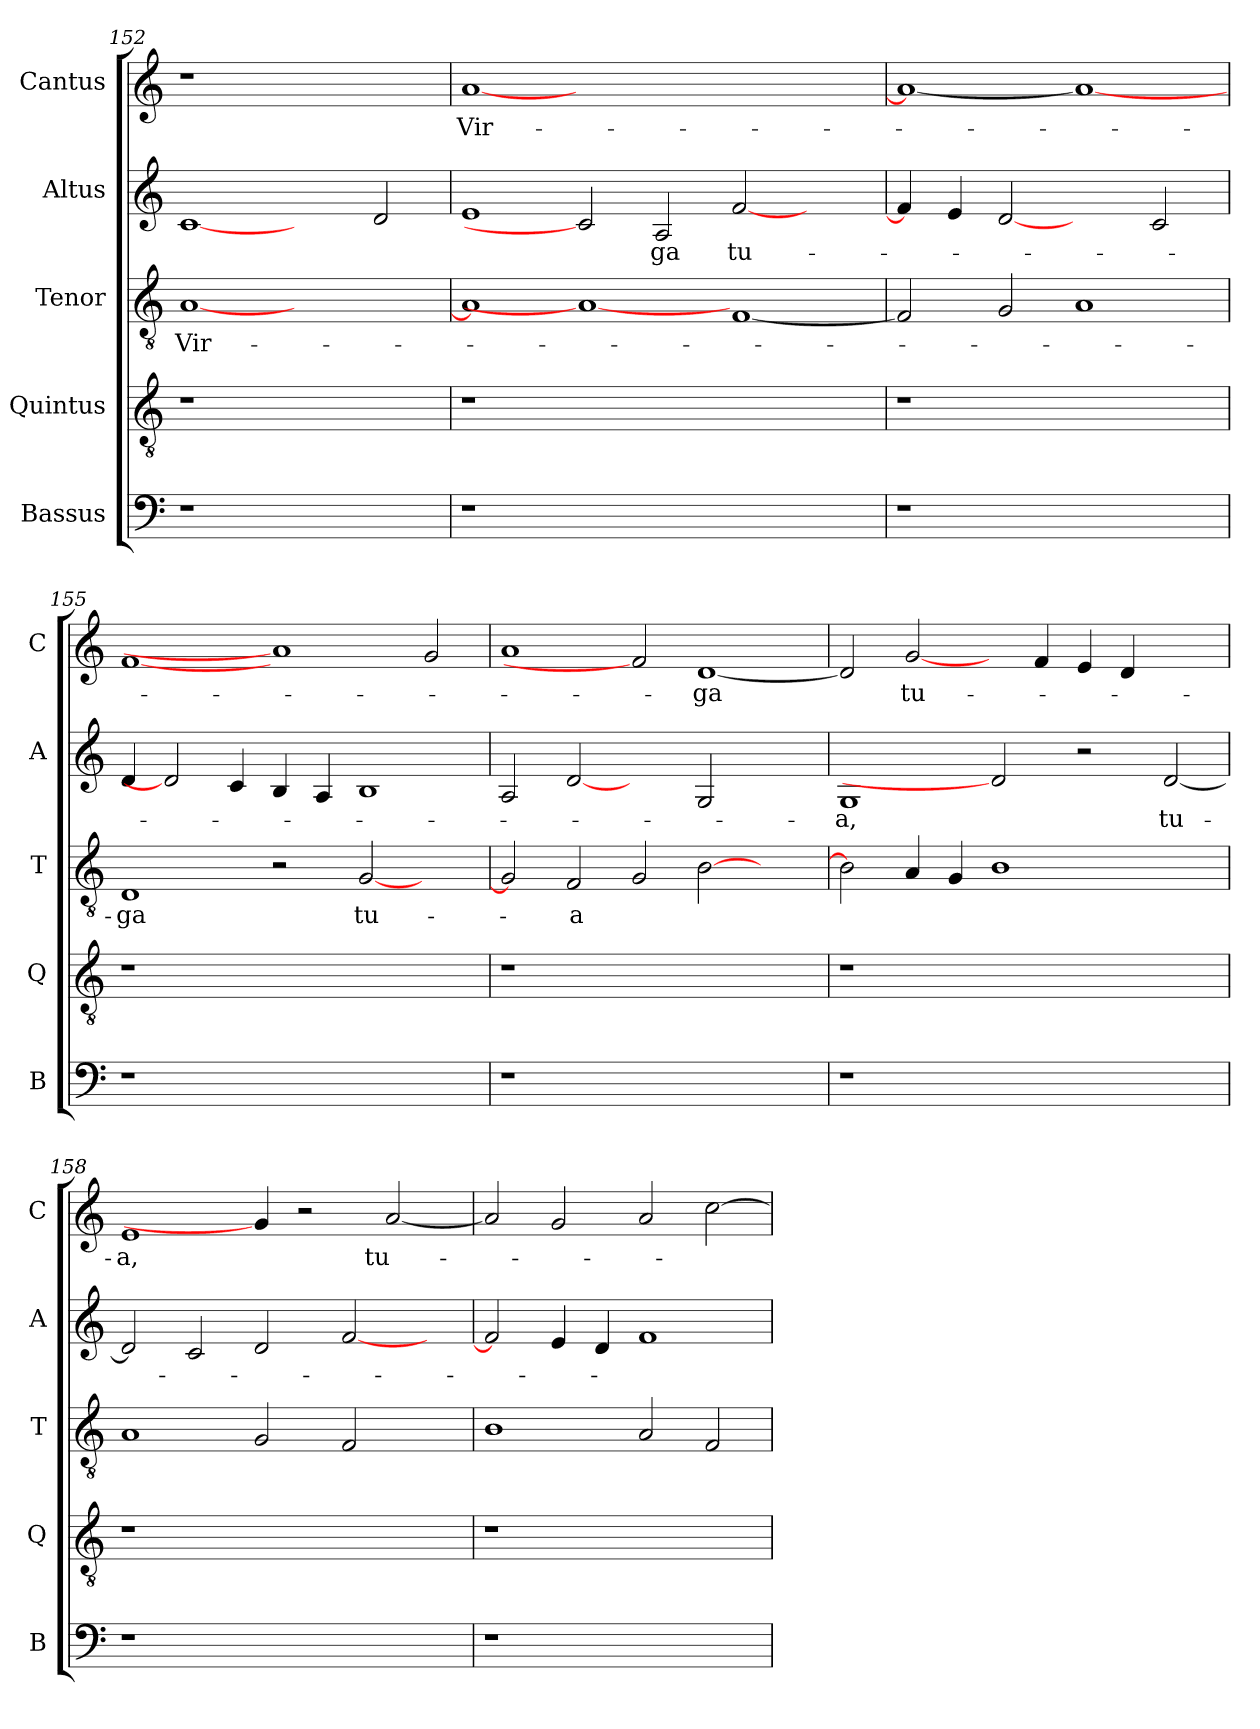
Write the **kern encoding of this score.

**kern	**kern	**kern	**text	**kern	**text	**kern	**text
*part5	*part4	*part3	*part3	*part2	*part2	*part1	*part1
*staff5	*staff4	*staff3	*staff3	*staff2	*staff2	*staff1	*staff1
*I"Bassus	*I"Quintus	*I"Tenor	*	*I"Altus	*	*I"Cantus	*
*I'B	*I'Q	*I'T	*	*I'A	*	*I'C	*
*clefF4	*clefGv2	*clefGv2	*	*clefG2	*	*clefG2	*
*k[]	*k[]	*k[]	*	*k[]	*	*k[]	*
*C:	*C:	*C:	*	*C:	*	*C:	*
=152	=152	=152	=152	=152	=152	=152	=152
!	!	!	!LO:LY:b	!	!	!	!
1r	1r	[1A	Vir-	[1c	.	1r	.
1ryy	1ryy	1ryy	.	2ryy	.	1ryy	.
.	.	.	.	2d/	.	.	.
=153	=153	=153	=153	=153	=153	=153	=153
!	!	!	!	!	!	!	!LO:LY:b
1r	1r	1A]	.	1e	.	[1a	Vir-
0ryy	0ryy	1A_	.	2c]	.	0ryy	.
!	!	!	!	!	!LO:LY:b	!	!
.	.	.	.	2A/	-ga	.	.
!	!	!	!	!	!LO:LY:b	!	!
.	.	[1F	.	[2f/	tu-	.	.
.	.	.	.	2ryy	.	.	.
=154	=154	=154	=154	=154	=154	=154	=154
1r	1r	2F/]	.	4f/]	.	1a_	.
.	.	.	.	4e/	.	.	.
.	.	2G/	.	[2d	.	.	.
1ryy	1ryy	1A	.	2ryy	.	1a_	.
.	.	.	.	2c/	.	.	.
=155	=155	=155	=155	=155	=155	=155	=155
!	!	!	!LO:LY:b	!	!	!	!
1r	1r	1D	-ga	4d/	.	[1f	.
.	.	.	.	2d]	.	.	.
.	.	.	.	4c/	.	.	.
1.ryy	1.ryy	2r	.	4B/	.	1a]	.
.	.	.	.	4A/	.	.	.
!	!	!	!LO:LY:b	!	!	!	!
.	.	[2G/	tu-	1B	.	.	.
.	.	2ryy	.	.	.	2g/	.
=156	=156	=156	=156	=156	=156	=156	=156
1r	1r	2G/]	.	2A/	.	1a	.
!	!	!	!LO:LY:b	!	!	!	!
.	.	2F/	-a	[2d	.	.	.
1.ryy	1.ryy	2G/	.	2ryy	.	2f]	.
!	!	!	!	!	!	!	!LO:LY:b
.	.	[2B\	.	2G/	.	[1d	-ga
.	.	2ryy	.	2ryy	.	.	.
!!LO:LB:g=z
=157	=157	=157	=157	=157	=157	=157	=157
!	!	!	!	!	!LO:LY:b	!	!
1r	1r	2B\]	.	1G	-a,	2d/]	.
!	!	!	!	!	!	!	!LO:LY:b
.	.	4A/	.	.	.	[2g/	tu-
.	.	4G/	.	.	.	.	.
1.ryy	1.ryy	1B	.	2d]	.	4ryy	.
.	.	.	.	.	.	4f/	.
.	.	.	.	2r	.	4e/	.
.	.	.	.	.	.	4d/	.
!	!	!	!	!	!LO:LY:b	!	!
.	.	2ryy	.	[2d/	tu-	2ryy	.
=158	=158	=158	=158	=158	=158	=158	=158
!	!	!	!	!	!	!	!LO:LY:b
1r	1r	1A	.	2d/]	.	1e	-a,
.	.	.	.	2c/	.	.	.
1ryy	1ryy	2G/	.	2d/	.	4g/]	.
.	.	.	.	.	.	2r	.
.	.	2F/	.	[2f/	.	.	.
!	!	!	!	!	!	!	!LO:LY:b
.	.	.	.	.	.	[2a/	tu-
4ryy	4ryy	4ryy	.	4ryy	.	.	.
=159	=159	=159	=159	=159	=159	=159	=159
1r	1r	1B	.	2f/]	.	2a/]	.
.	.	.	.	4e/	.	2g/	.
.	.	.	.	4d/	.	.	.
1ryy	1ryy	2A/	.	1f	.	2a/	.
.	.	2F/	.	.	.	[2cc\	.
=	=	=	=	=	=	=	=
*-	*-	*-	*-	*-	*-	*-	*-
